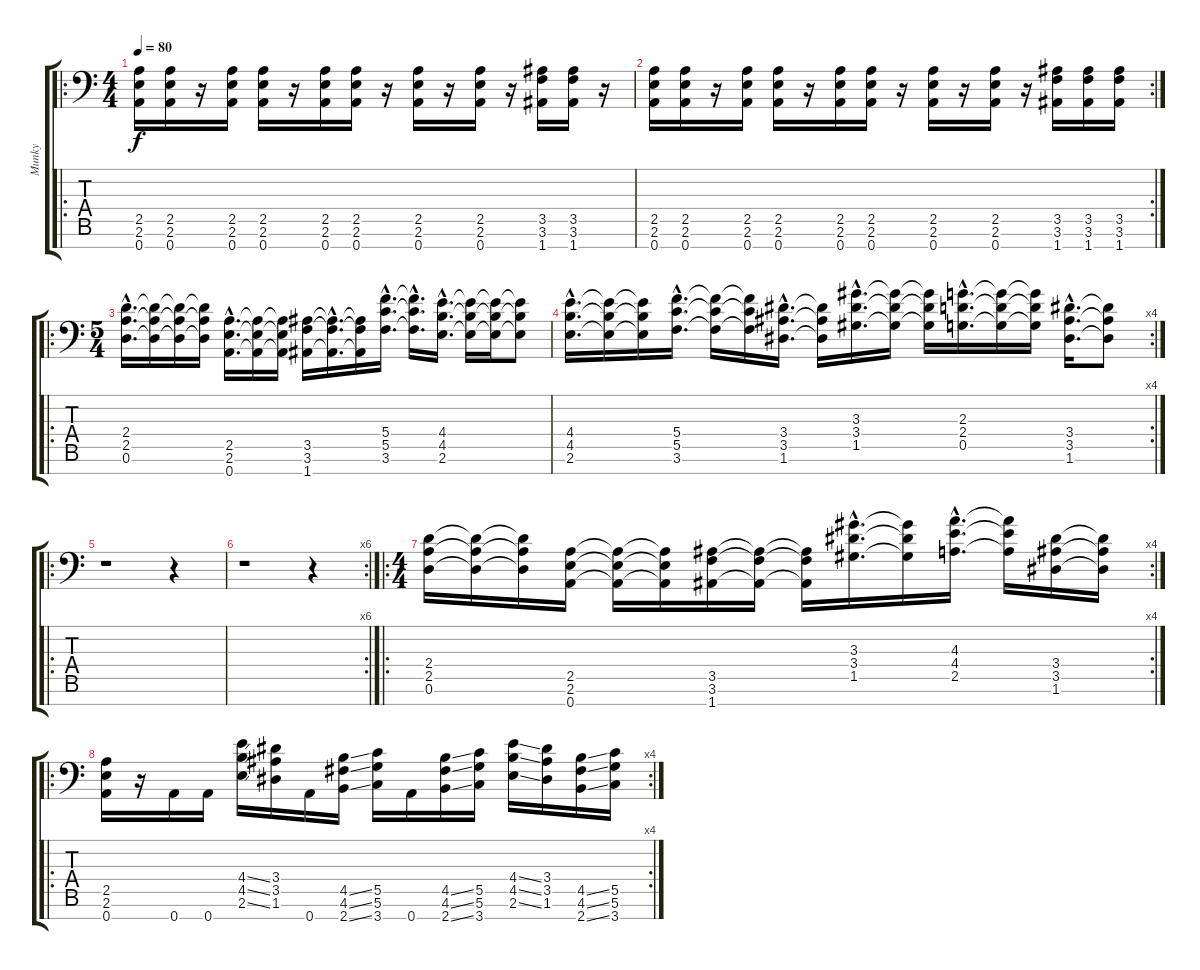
\track ("Munky" "Munky") {instrument overdrivenguitar}
\staff {score tabs}
\tuning (D4 A3 F3 C3 G2 D2 A1) {hide}
\ro
\ts (4 4)
\tempo 80
\clef f4
\ks c
(2.5 2.6 0.7).16{dy f} (2.5 2.6 0.7).16 r.16 (2.5 2.6 0.7).16 (2.5 2.6 0.7).16 r.16 (2.5 2.6 0.7).16 (2.5 2.6 0.7).16 r.16 (2.5 2.6 0.7).16 r.16 (2.5 2.6 0.7).16 r.16 (3.5 3.6 1.7).16 (3.5 3.6 1.7).16 r.16 |
\rc 2
(2.5 2.6 0.7).16 (2.5 2.6 0.7).16 r.16 (2.5 2.6 0.7).16 (2.5 2.6 0.7).16 r.16 (2.5 2.6 0.7).16 (2.5 2.6 0.7).16 r.16 (2.5 2.6 0.7).16 r.16 (2.5 2.6 0.7).16 r.16 (3.5 3.6 1.7).16 (3.5 3.6 1.7).16 (3.5 3.6 1.7).16 |
\ro
\ts (5 4)
(2.4{hac} 2.5{hac} 0.6{hac}).16{d} (2.4{t} 2.5{t} 0.6{t}).16 (2.4{t} 2.5{t} 0.6{t}).16 (2.4{t} 2.5{t} 0.6{t}).16 (2.5{hac} 2.6{hac} 0.7{hac}).16{d} (2.5{t} 2.6{t} 0.7{t}).16 (2.5{t} 2.6{t} 0.7{t}).16 (3.5 3.6 1.7).16 (3.5{hac t} 3.6{hac t} 1.7{hac t}).16{d} (3.5{t} 3.6{t} 1.7{t}).16 (5.4{hac} 5.5{hac} 3.6{hac}).16{d} (5.4{hac t} 5.5{hac t} 3.6{hac t}).16{d} (4.4{hac} 4.5{hac} 2.6{hac}).16{d} (4.4{t} 4.5{t} 2.6{t}).16 (4.4{t} 4.5{t} 2.6{t}).16 (4.4{t} 4.5{t} 2.6{t}).8 |
\rc 4
(4.4{hac} 4.5{hac} 2.6{hac}).16{d} (4.4{t} 4.5{t} 2.6{t}).16 (4.4{t} 4.5{t} 2.6{t}).16 (5.4{hac} 5.5{hac} 3.6{hac}).16{d} (5.4{t} 5.5{t} 3.6{t}).16 (5.4{t} 5.5{t} 3.6{t}).16 (3.4{hac} 3.5{hac} 1.6{hac}).16{d} (3.4{t} 3.5{t} 1.6{t}).16 (3.3{hac} 3.4{hac} 1.5{hac}).16{d} (3.3{t} 3.4{t} 1.5{t}).16 (3.3{t} 3.4{t} 1.5{t}).16 (2.3{hac} 2.4{hac} 0.5{hac}).16{d} (2.3{t} 2.4{t} 0.5{t}).16 (2.3{t} 2.4{t} 0.5{t}).16 (3.4{hac} 3.5{hac} 1.6{hac}).16{d} (3.4{t} 3.5{t} 1.6{t}).8 |
\ro
r.1 r.4 |
\rc 6
r.1 r.4 |
\ro
\rc 4
\ts (4 4)
(2.4 2.5 0.6).16 (2.4{t} 2.5{t} 0.6{t}).16 (2.4{t} 2.5{t} 0.6{t}).16 (2.5 2.6 0.7).16 (2.5{t} 2.6{t} 0.7{t}).16 (2.5{t} 2.6{t} 0.7{t}).16 (3.5 3.6 1.7).16 (3.5{t} 3.6{t} 1.7{t}).16 (3.5{t} 3.6{t} 1.7{t}).16 (3.3{hac} 3.4{hac} 1.5{hac}).16{d} (3.3{t} 3.4{t} 1.5{t}).16 (4.3{hac} 4.4{hac} 2.5{hac}).16{d} (4.3{t} 4.4{t} 2.5{t}).16 (3.4 3.5 1.6).16 (3.4{t} 3.5{t} 1.6{t}).16 |
\ro
\rc 4
(2.5 2.6 0.7).16 r.16 0.7.16 0.7.16 (4.4{ss} 4.5{ss} 2.6{ss}).16 (3.4 3.5 1.6).16 0.7.16 (4.5{ss} 4.6{ss} 2.7{ss}).16 (5.5 5.6 3.7).16 0.7.16 (4.5{ss} 4.6{ss} 2.7{ss}).16 (5.5 5.6 3.7).16 (4.4{ss} 4.5{ss} 2.6{ss}).16 (3.4 3.5 1.6).16 (4.5{ss} 4.6{ss} 2.7{ss}).16 (5.5 5.6 3.7).16
